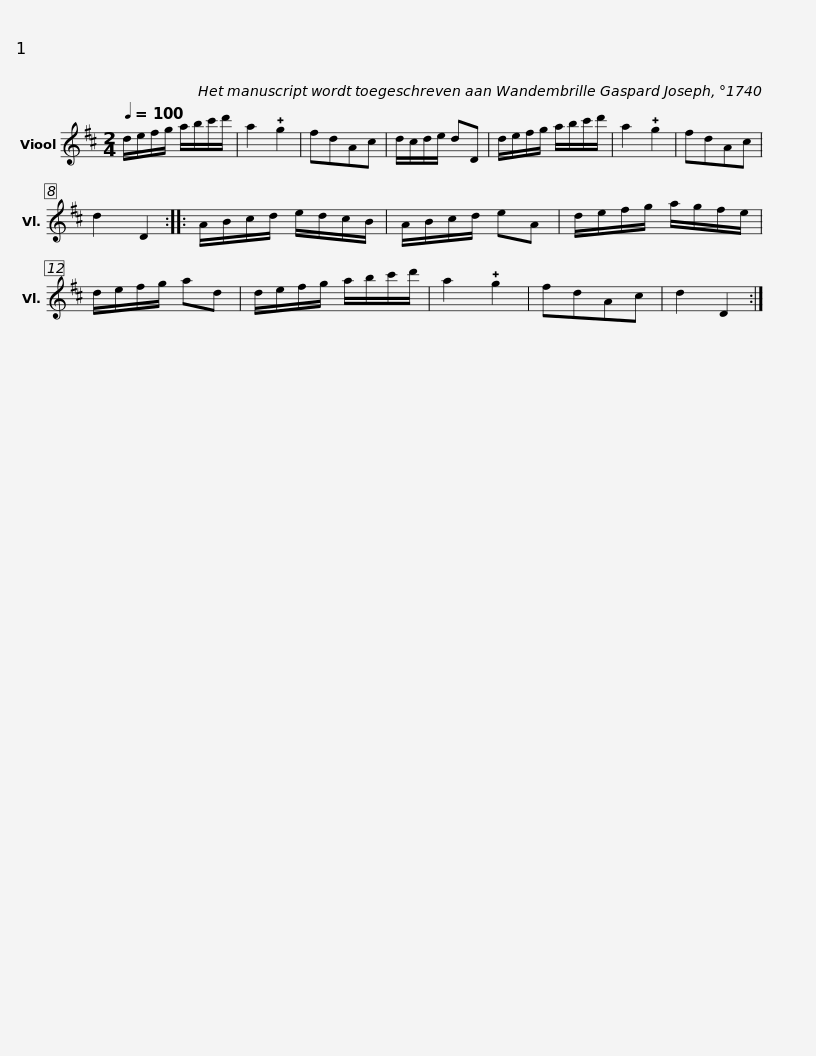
X:1
L:1/8
Q:1/4=100
M:2/4
I:linebreak $
K:D
V:1 treble
V:1
 d/e/f/g/ a/b/c'/d'/ | a2 !plus!g2 | fdAc | d/c/d/e/ dD | d/e/f/g/ a/b/c'/d'/ | %5
 a2 !plus!g2 | fdAc | d2 D2 ::$ A/B/c/d/ e/d/c/B/ | A/B/c/d/ eA | %10
 d/e/f/g/ a/g/f/e/ | d/e/f/g/ ad | d/e/f/g/ a/b/c'/d'/ | a2 !plus!g2 | fdAc | %15
 d2 D2 :| %16
